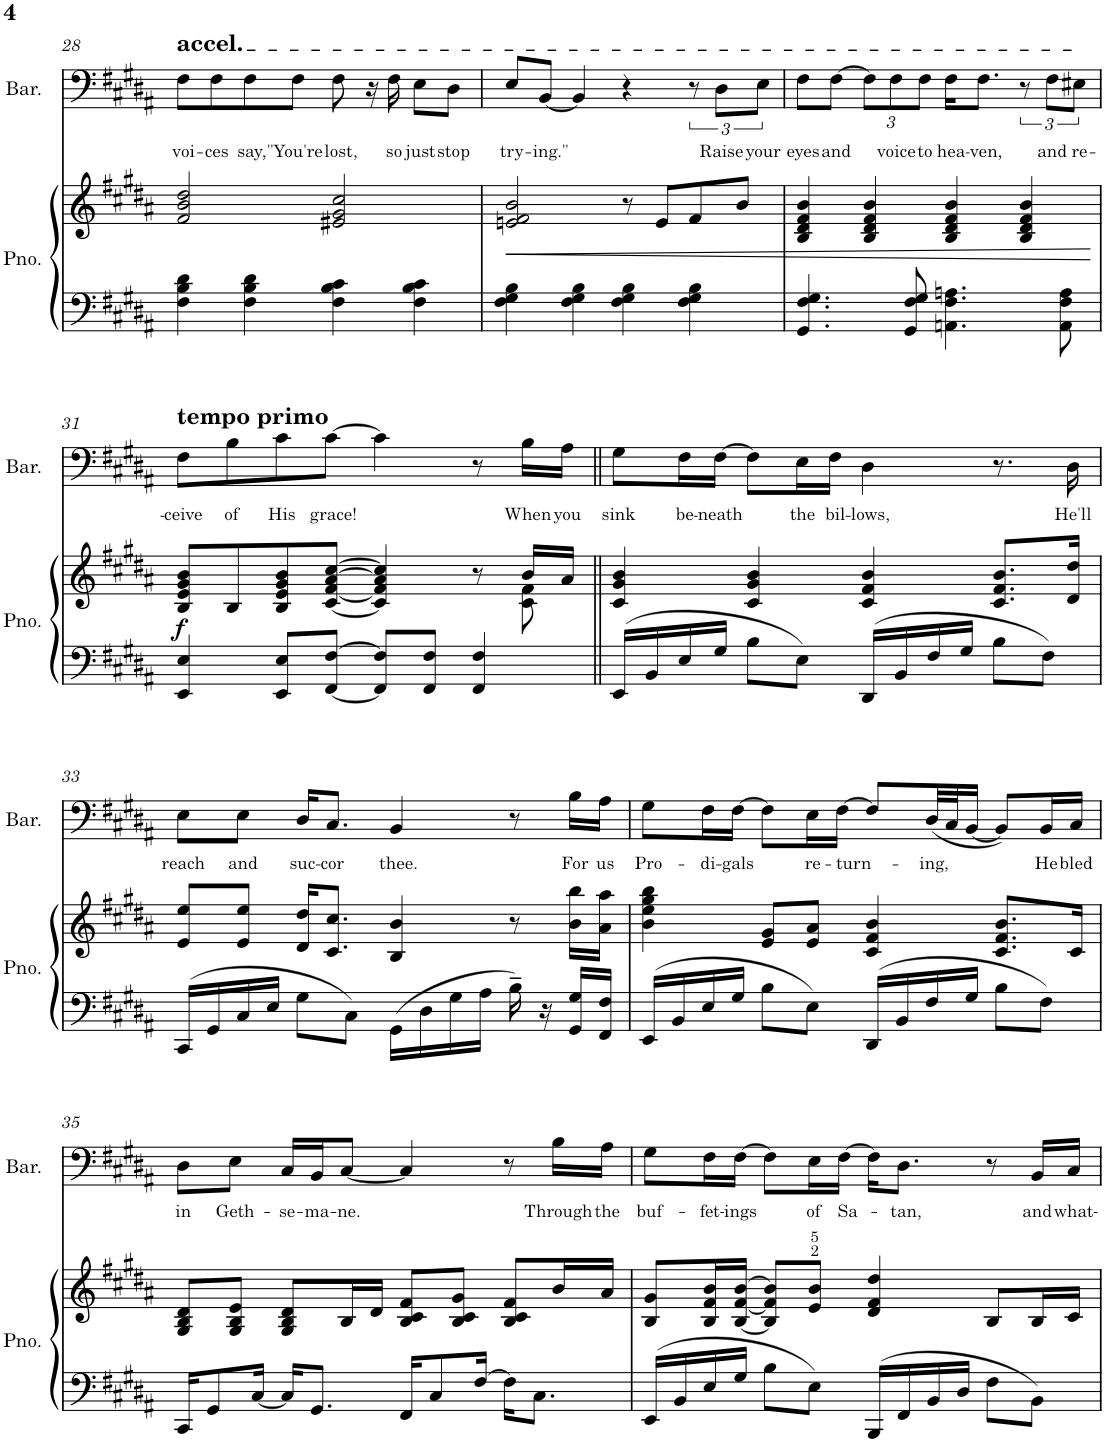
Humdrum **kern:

**kern	**kern	**dynam	**kern	**text
*part2	*part2	*part2	*part1	*part1
*staff3	*staff2	*staff2/3	*staff1	*staff1
*I"Piano	*	*	*I"Baritone	*
*I'Pno.	*	*	*I'Bar.	*
!!LO:PB:g=z
*clefF4	*clefG2	*	*clefF4	*
*k[f#c#g#d#a#]	*k[f#c#g#d#a#]	*	*k[f#c#g#d#a#]	*
*M4/4	*M4/4	*	*M4/4	*
=28	=28	=28	=28	=28
!	!	!	!LO:TX:a:t=accel.	!
!	!	!	!	!LO:LY:b
4F#\ 4B\ 4d#\	2f#/ 2b/ 2dd#/	.	8F#\L	voi-
!	!	!	!	!LO:LY:b
.	.	.	8F#\	-ces
!	!	!	!	!LO:LY:b
4F#\ 4B\ 4d#\	.	.	8F#\	say,
!	!	!	!	!LO:LY:b
.	.	.	8F#\J	"You're
!	!	!	!	!LO:LY:b
4F#\ 4B\ 4c#\	2e#X/ 2g#/ 2cc#/	.	8F#\	lost,
.	.	.	16r	.
!	!	!	!	!LO:LY:b
.	.	.	16F#\	so
!	!	!	!	!LO:LY:b
4F#\ 4B\ 4c#\	.	.	8E\L	just
!	!	!	!	!LO:LY:b
.	.	.	8D#\J	stop
=29	=29	=29	=29	=29
!	!	!LO:HP:b	!	!LO:LY:b
4F#\ 4G#\ 4B\	2en/ 2f#/ 2b/	<	8E/L	try-
!	!	!	!	!LO:LY:b
.	.	.	[8BB/J	-ing."
4F#\ 4G#\ 4B\	.	.	4BB/]	.
4F#\ 4G#\ 4B\	8r	.	4r	.
.	8e/L	.	.	.
4F#\ 4G#\ 4B\	8f#/	.	12r	.
!	!	!	!	!LO:LY:b
.	.	.	12D#\L	Raise
.	8b/J	.	.	.
!	!	!	!	!LO:LY:b
.	.	.	12E\J	your
=30	=30	=30	=30	=30
!	!	!	!	!LO:LY:b
4.GG#/ 4.F#/ 4.G#/	4B/ 4d#/ 4f#/ 4b/	.	8F#\L	eyes
!	!	!	!	!LO:LY:b
.	.	.	[8F#\J	and
*	*	*	*Xbrackettup	*
.	4B/ 4d#/ 4f#/ 4b/	.	12F#\L]	.
!	!	!	!	!LO:LY:b
.	.	.	12F#\	voice
8GG#/ 8F#/ 8G#/	.	.	.	.
!	!	!	!	!LO:LY:b
.	.	.	12F#\J	to
!	!	!	!	!LO:LY:b
4.AAn\ 4.F#\ 4.An\	4B/ 4d#/ 4f#/ 4b/	.	16F#\KL	hea-
!	!	!	!	!LO:LY:b
.	.	.	8.F#\J	-ven,
*	*	*	*brackettup	*
.	4B/ 4d#/ 4f#/ 4b/	.	12r	.
!	!	!	!	!LO:LY:b
.	.	.	12F#\L	and
8AA\ 8F#\ 8A\	.	.	.	.
!	!	!	!	!LO:LY:b
.	.	.	12E#X\J	re-
.	.	[	.	.
!!LO:LB:g=z
=31	=31	=31	=31	=31
*	*^	*	*	*
!	!	!	!	!LO:TX:a:B:t=tempo primo	!
!	!	!	!LO:DY:b	!	!LO:LY:b
4EE/ 4E/	8B/ 8e/ 8g#/ 8b/L	2..ryy	f	8F#\L	-ceive
!	!	!	!	!	!LO:LY:b
.	8B/	.	.	8B\	of
!	!	!	!	!	!LO:LY:b
8EE/ 8E/L	8B/ 8e/ 8g#/ 8b/	.	.	8c#\	His
!	!	!	!	!	!LO:LY:b
[8FF#/ [8F#/J	[8c#/ [8f#/ [8a#/ [8cc#/J	.	.	[8c#\J	grace!
8FF#/] 8F#/]L	4c#/] 4f#/] 4a#/] 4cc#/]	.	.	4c#\]	.
8FF#/ 8F#/J	.	.	.	.	.
4FF#/ 4F#/	8r	.	.	8r	.
!	!	!	!	!	!LO:LY:b
.	16b/LL	8c#\ 8f#\	.	16B\LL	When
!	!	!	!	!	!LO:LY:b
.	16a#/JJ	.	.	16A#\JJ	you
*	*v	*v	*	*	*
=32||	=32||	=32||	=32||	=32||
!	!	!	!	!LO:LY:b
16EE/LL	4c#/ 4g#/ 4b/	.	8G#\L	sink
16BB/	.	.	.	.
!	!	!	!	!LO:LY:b
16E/	.	.	16F#\L	be-
!	!	!	!	!LO:LY:b
16G#/JJ	.	.	[16F#\JJ	-neath
8B\L	4c#/ 4g#/ 4b/	.	8F#\L]	.
!	!	!	!	!LO:LY:b
8E\J	.	.	16E\L	the
!	!	!	!	!LO:LY:b
.	.	.	16F#\JJ	bil-
!	!	!	!	!LO:LY:b
16DD#/LL	4c#/ 4f#/ 4b/	.	4D#\	-lows,
16BB/	.	.	.	.
16F#/	.	.	.	.
16G#/JJ	.	.	.	.
8B\L	8.c#/ 8.f#/ 8.b/L	.	8.r	.
8F#\J	.	.	.	.
!	!	!	!	!LO:LY:b
.	16d#/ 16dd#/Jk	.	16D#\	He'll
!!LO:LB:g=z
=33	=33	=33	=33	=33
!	!	!	!	!LO:LY:b
16CC#/LL	8e/ 8ee/L	.	8E\L	reach
16GG#/	.	.	.	.
!	!	!	!	!LO:LY:b
16C#/	8e/ 8ee/J	.	8E\J	and
16E/JJ	.	.	.	.
!	!	!	!	!LO:LY:b
8G#\L	16d#/ 16dd#/KL	.	16D#/KL	suc-
!	!	!	!	!LO:LY:b
.	8.c#/ 8.cc#/J	.	8.C#/J	-cor
8C#\J	.	.	.	.
!	!	!	!	!LO:LY:b
16GG#\LL	4B/ 4b/	.	4BB/	thee.
16D#\	.	.	.	.
16G#\	.	.	.	.
16A#\JJ	.	.	.	.
16B~\	8r	.	8r	.
16r	.	.	.	.
!	!	!	!	!LO:LY:b
16GG#/ 16G#/LL	16b\ 16bb\LL	.	16B\LL	For
!	!	!	!	!LO:LY:b
16FF#/ 16F#/JJ	16a#\ 16aa#\JJ	.	16A#\JJ	us
=34	=34	=34	=34	=34
!	!	!	!	!LO:LY:b
16EE/LL	4b\ 4ee\ 4gg#\ 4bb\	.	8G#\L	Pro-
16BB/	.	.	.	.
!	!	!	!	!LO:LY:b
16E/	.	.	16F#\L	-di-
!	!	!	!	!LO:LY:b
16G#/JJ	.	.	[16F#\JJ	-gals
8B\L	8e/ 8g#/L	.	8F#\L]	.
!	!	!	!	!LO:LY:b
8E\J	8e/ 8a#/J	.	16E\L	re-
!	!	!	!	!LO:LY:b
.	.	.	[16F#\JJ	-turn-
16DD#/LL	4c#/ 4f#/ 4b/	.	8F#/L]	.
16BB/	.	.	.	.
!	!	!	!	!LO:LY:b
16F#/	.	.	(32D#/LL	-ing,
.	.	.	32C#/J	.
16G#/JJ	.	.	[16BB/JJ	.
8B\L	8.c#/ 8.f#/ 8.b/L	.	8BB/L])	.
!	!	!	!	!LO:LY:b
8F#\J	.	.	16BB/L	He
!	!	!	!	!LO:LY:b
.	16c#/Jk	.	16C#/JJ	bled
!!LO:LB:g=z
=35	=35	=35	=35	=35
!	!	!	!	!LO:LY:b
16CC#/KL	8G#/ 8B/ 8d#/L	.	8D#\L	in
8GG#/	.	.	.	.
!	!	!	!	!LO:LY:b
.	8G#/ 8B/ 8e/J	.	8E\J	Geth-
[16C#/Jk	.	.	.	.
!	!	!	!	!LO:LY:b
16C#/KL]	8G#/ 8B/ 8d#/L	.	16C#/LL	-se-
!	!	!	!	!LO:LY:b
8.GG#/J	.	.	16BB/J	-ma-
!	!	!	!	!LO:LY:b
.	16B/L	.	[8C#/J	-ne.
.	16d#/JJ	.	.	.
16FF#/KL	8B/ 8c#/ 8f#/L	.	4C#/]	.
8C#/	.	.	.	.
.	8B/ 8c#/ 8g#/J	.	.	.
[16F#/Jk	.	.	.	.
16F#\KL]	8B/ 8c#/ 8f#/L	.	8r	.
8.C#\J	.	.	.	.
!	!	!	!	!LO:LY:b
.	16b/L	.	16B\LL	Through
!	!	!	!	!LO:LY:b
.	16a#/JJ	.	16A#\JJ	the
=36	=36	=36	=36	=36
!	!	!	!	!LO:LY:b
16EE/LL	8B/ 8g#/L	.	8G#\L	buf-
16BB/	.	.	.	.
!	!	!	!	!LO:LY:b
16E/	16B/ 16f#/ 16b/L	.	16F#\L	-fet-
!	!	!	!	!LO:LY:b
16G#/JJ	[16B/ [16f#/ [16b/JJ	.	[16F#\JJ	-ings
8B\L	8B/] 8f#/] 8b/]L	.	8F#\L]	.
!	!	!	!	!LO:LY:b
8E\J	8e/ 8b/J	.	16E\L	of
!	!	!	!	!LO:LY:b
.	.	.	[16F#\JJ	Sa-
16BBB/LL	4d#/ 4f#/ 4dd#/	.	16F#\KL]	.
!	!	!	!	!LO:LY:b
16FF#/	.	.	8.D#\J	-tan,
16BB/	.	.	.	.
16D#/JJ	.	.	.	.
8F#\L	8B/L	.	8r	.
!	!	!	!	!LO:LY:b
8BB\J	16B/L	.	16BB/LL	and
!	!	!	!	!LO:LY:b
.	16c#/JJ	.	16C#/JJ	what-
=	=	=	=	=
*-	*-	*-	*-	*-
